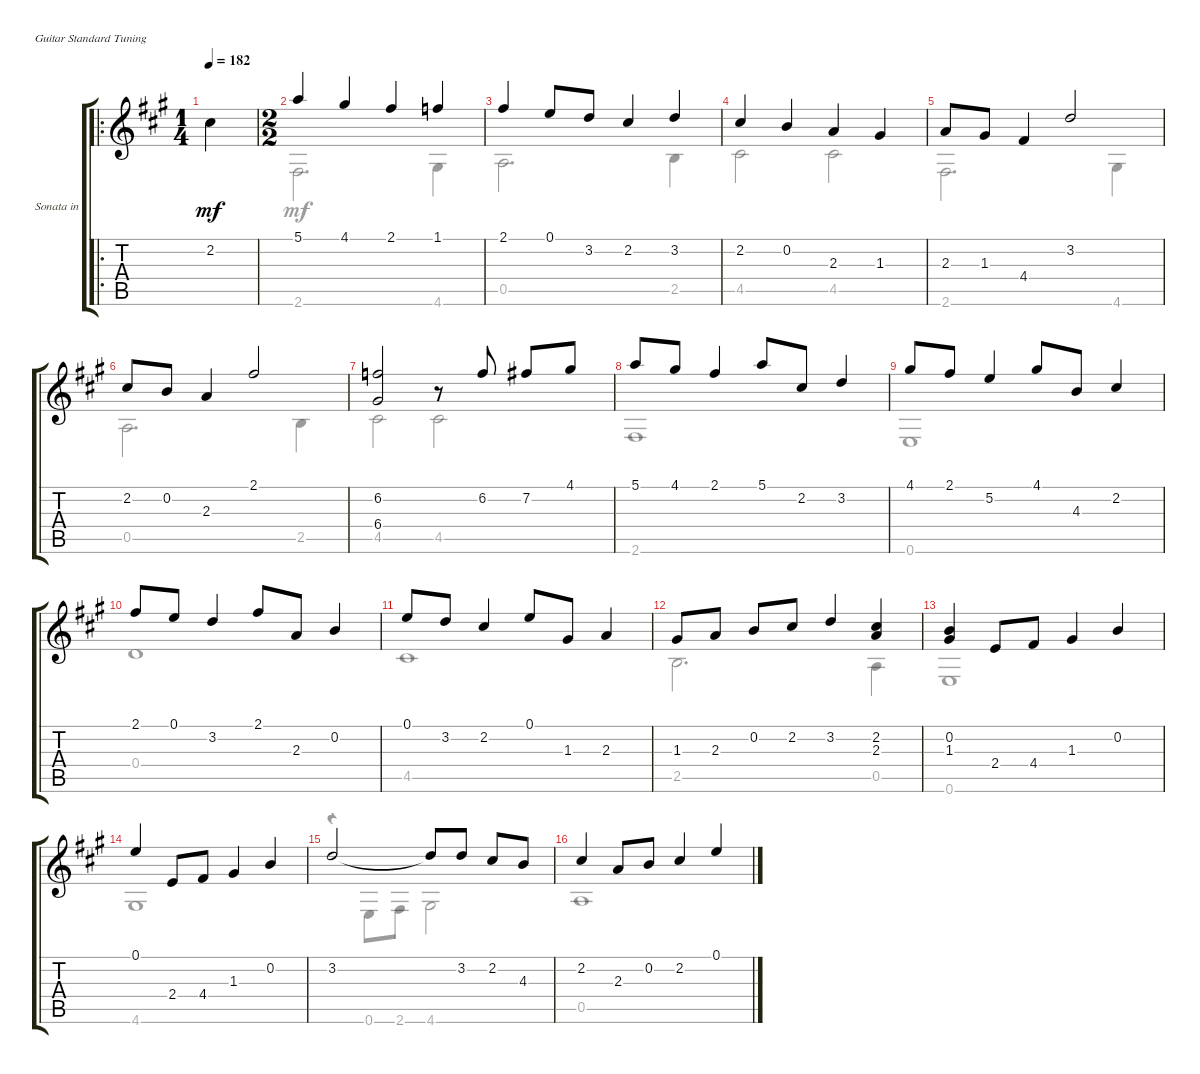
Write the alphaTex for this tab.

\bracketExtendMode groupsimilarinstruments
\firstSystemTrackNameOrientation horizontal
\otherSystemsTrackNameOrientation horizontal
\track ("Sonata in F# - Bourrée" "Sonata in ") {instrument acousticguitarnylon}
\staff {score tabs}
\tuning (E4 B3 G3 D3 A2 E2)
\voice
\ro
\ts (1 4)
\tempo 182
\clef g2
\ks a
2.2.4{dy mf instrument acousticguitarnylon} |
\ts (2 2)
5.1.4 4.1.4 2.1.4 1.1.4 |
2.1.4 0.1.8 3.2.8 2.2.4 3.2.4 |
2.2.4 0.2.4 2.3.4 1.3.4 |
2.3.8 1.3.8 4.4.4 3.2.2 |
2.2.8 0.2.8 2.3.4 2.1.2 |
(6.2 6.4).2 r.8 6.2.8 7.2.8 4.1.8 |
5.1.8 4.1.8 2.1.4 5.1.8 2.2.8 3.2.4 |
4.1.8 2.1.8 5.2.4 4.1.8 4.3.8 2.2.4 |
2.1.8 0.1.8 3.2.4 2.1.8 2.3.8 0.2.4 |
0.1.8 3.2.8 2.2.4 0.1.8 1.3.8 2.3.4 |
1.3.8 2.3.8 0.2.8 2.2.8 3.2.4 (2.2 2.3).4 |
(0.2 1.3).4 2.4.8 4.4.8 1.3.4 0.2.4 |
0.1.4 2.4.8 4.4.8 1.3.4 0.2.4 |
3.2.2 3.2{t}.8 3.2.8 2.2.8 4.3.8 |
2.2.4 2.3.8 0.2.8 2.2.4 0.1.4
\voice
\clef g2
\ottava regular
\simile none
\ks a
|
2.6.2{d} 4.6.4 |
0.5.2{d} 2.5.4 |
4.5.2 4.5.2 |
2.6.2{d} 4.6.4 |
0.5.2{d} 2.5.4 |
4.5.2 4.5.2 |
2.6.1 |
0.6.1 |
0.4.1 |
4.5.1 |
2.5.2{d} 0.5.4 |
0.6.1 |
4.6.1 |
r.4 0.6.8 2.6.8 4.6.2 |
0.5.1
